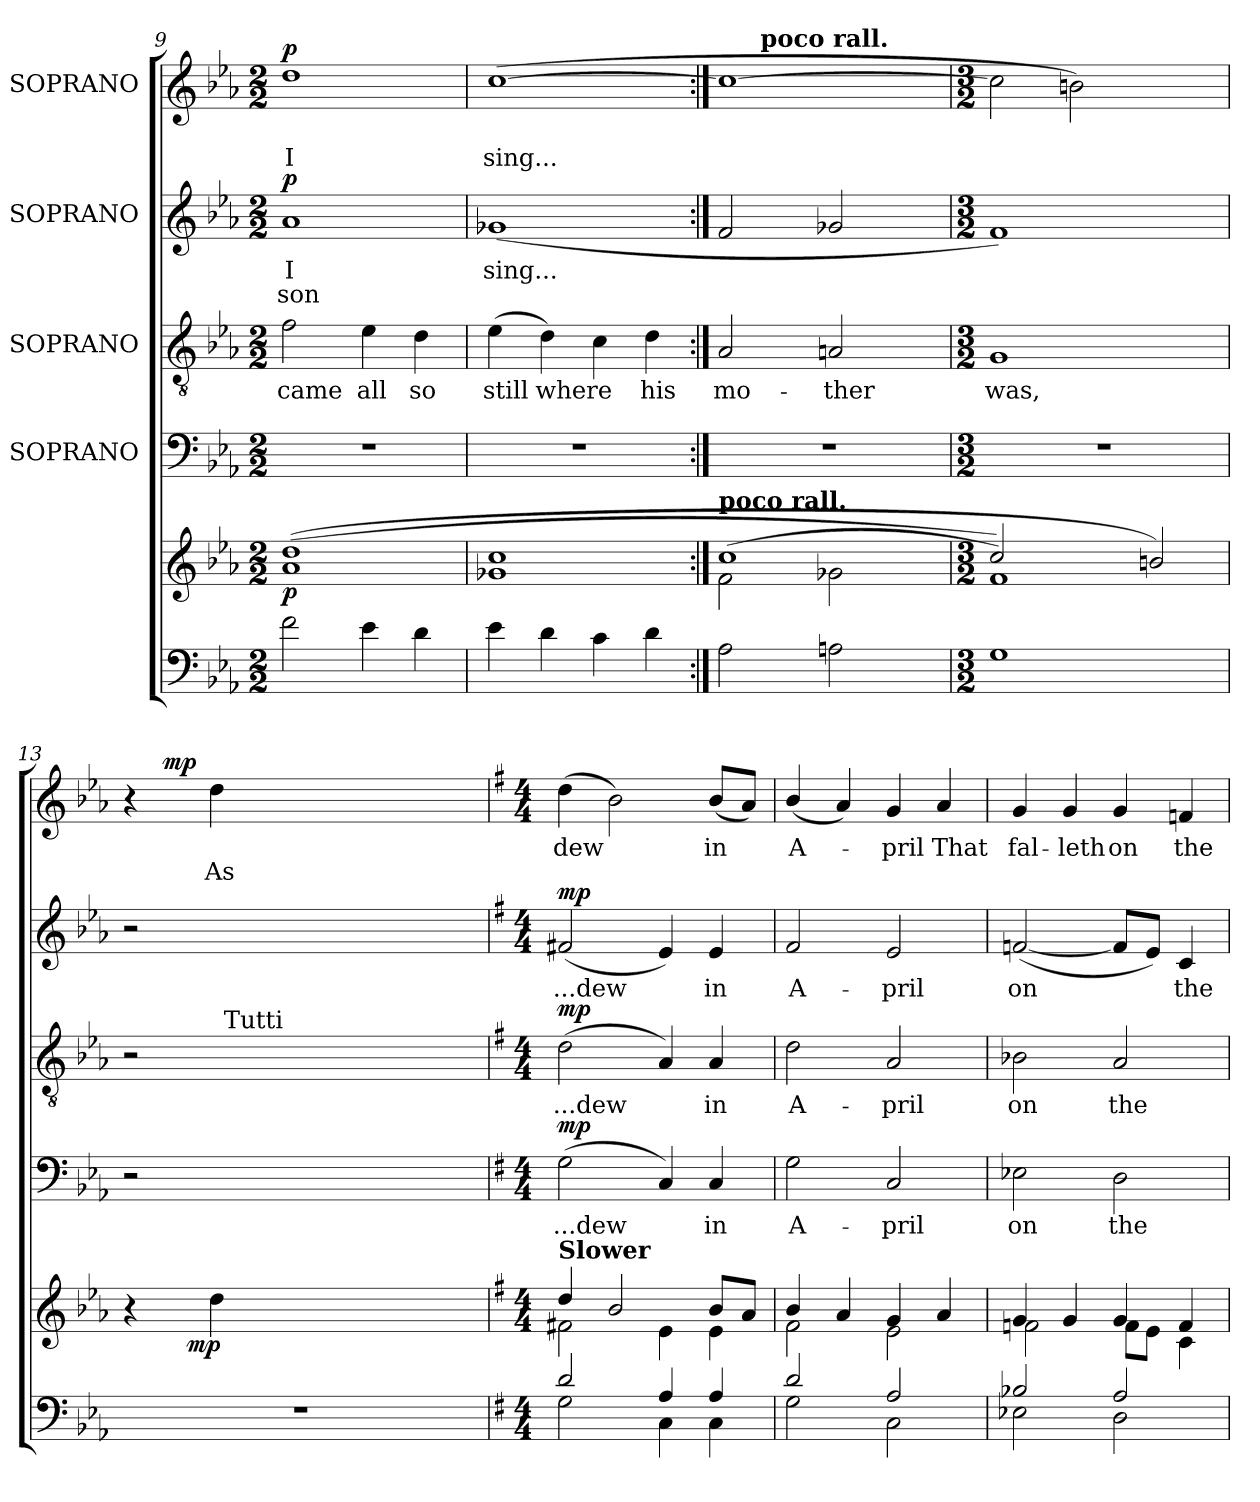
**kern	**kern	**dynam	**kern	**text	**dynam	**kern	**text	**dynam	**kern	**text	**text	**dynam	**kern	**text	**text	**dynam
*part6	*part5	*part5	*part4	*part4	*part4	*part3	*part3	*part3	*part2	*part2	*part2	*part2	*part1	*part1	*part1	*part1
*staff6	*staff5	*staff5	*staff4	*staff4	*staff4	*staff3	*staff3	*staff3	*staff2	*staff2	*staff2	*staff2	*staff1	*staff1	*staff1	*staff1
*	*	*	*I"SOPRANO	*	*	*I"SOPRANO	*	*	*I"SOPRANO	*	*	*	*I"SOPRANO	*	*	*
*clefF4	*clefG2	*	*clefF4	*	*	*clefGv2	*	*	*clefG2	*	*	*	*clefG2	*	*	*
*k[b-e-a-]	*k[b-e-a-]	*	*k[b-e-a-]	*	*	*k[b-e-a-]	*	*	*k[b-e-a-]	*	*	*	*k[b-e-a-]	*	*	*
*E-:	*E-:	*	*E-:	*	*	*E-:	*	*	*E-:	*	*	*	*E-:	*	*	*
*M2/2	*M2/2	*	*M2/2	*	*	*M2/2	*	*	*M2/2	*	*	*	*M2/2	*	*	*
=9	=9	=9	=9	=9	=9	=9	=9	=9	=9	=9	=9	=9	=9	=9	=9	=9
!	!	!LO:DY:b	!	!	!	!	!LO:LY:b	!	!	!LO:LY:b:rj	!LO:LY:b:rj	!LO:DY:a	!	!	!LO:LY:b:rj	!LO:DY:a
2f\	(<(>1a- 1dd	p	1r	.	.	2f\	came	.	1a-	I	son	p	1dd	.	I	p
!	!	!	!	!	!	!	!LO:LY:b	!	!	!	!	!	!	!	!	!
4e-\	.	.	.	.	.	4e-\	all	.	.	.	.	.	.	.	.	.
!	!	!	!	!	!	!	!LO:LY:b	!	!	!	!	!	!	!	!	!
4d\	.	.	.	.	.	4d\	so	.	.	.	.	.	.	.	.	.
=10	=10	=10	=10	=10	=10	=10	=10	=10	=10	=10	=10	=10	=10	=10	=10	=10
!	!	!	!	!	!	!	!LO:LY:b	!	!	!LO:LY:b	!	!	!	!	!LO:LY:b	!
4e-\	1g-X 1cc	.	1r	.	.	(>4e-\	still	.	(<1g-X	sing...	.	.	(>[>1cc	.	sing...	.
!	!	!	!	!	!	!	!LO:LY:b	!	!	!	!	!	!	!	!	!
4d\	.	.	.	.	.	4d\)	where	.	.	.	.	.	.	.	.	.
4c\	.	.	.	.	.	4c\	.	.	.	.	.	.	.	.	.	.
!	!	!	!	!	!	!	!LO:LY:b	!	!	!	!	!	!	!	!	!
4d\	.	.	.	.	.	4d\	his	.	.	.	.	.	.	.	.	.
=11:|!	=11:|!	=11:|!	=11:|!	=11:|!	=11:|!	=11:|!	=11:|!	=11:|!	=11:|!	=11:|!	=11:|!	=11:|!	=11:|!	=11:|!	=11:|!	=11:|!
*	*^	*	*	*	*	*	*	*	*	*	*	*	*	*	*	*
!	!LO:TX:a:B:t=poco rall.	!	!	!	!	!	!	!	!	!	!	!	!	!	!	!	!
!	!	!	!	!	!	!	!	!LO:LY:b	!	!	!	!	!	!	!	!	!
*	*	*	*	*	*	*	*	*	*	*	*	*	*	*^	*	*	*
2A-\	(<1cc	2f\	.	1r	.	.	2A-/	mo-	.	2f/	.	.	.	1cc_	12ryy	.	.	.
.	.	.	.	.	.	.	.	.	.	.	.	.	.	.	48.ryy	.	.	.
!	!	!	!	!	!	!	!	!	!	!	!	!	!	!	!LO:TX:a:B:t=poco rall.	!	!	!
.	.	.	.	.	.	.	.	.	.	.	.	.	.	.	3%2ryy	.	.	.
!	!	!	!	!	!	!	!	!LO:LY:b	!	!	!	!	!	!	!	!	!	!
2An\	.	2g-X\	.	.	.	.	2An/	-ther	.	2g-X/	.	.	.	.	.	.	.	.
.	.	.	.	.	.	.	.	.	.	.	.	.	.	.	6ryy	.	.	.
.	.	.	.	.	.	.	.	.	.	.	.	.	.	.	24ryy	.	.	.
.	.	.	.	.	.	.	.	.	.	.	.	.	.	.	96ryy	.	.	.
*	*	*	*	*	*	*	*	*	*	*	*	*	*	*v	*v	*	*	*
=12	=12	=12	=12	=12	=12	=12	=12	=12	=12	=12	=12	=12	=12	=12	=12	=12	=12
*M3/2	*M3/2	*	*	*M3/2	*	*	*M3/2	*	*	*M3/2	*	*	*	*M3/2	*	*	*
*	*	*	*	*	*	*	*	*	*	*	*	*	*	*^	*	*	*
!	!	!	!	!LO:N:vis=1	!	!	!	!LO:LY:b	!	!	!	!	!	!	!	!	!	!
*	*	*	*	*	*	*	*	*	*	*	*	*	*	*v	*v	*	*	*
1G	1f)	2cc/)	.	1.r	.	.	1G	was,	.	1f)	.	.	.	2cc\]	.	.	.
.	.	1ryy	.	.	.	.	.	.	.	.	.	.	.	2bn\)	.	.	.
2ryy	2bn/)	.	.	.	.	.	2ryy	.	.	2ryy	.	.	.	2ryy	.	.	.
=13	=13	=13	=13	=13	=13	=13	=13	=13	=13	=13	=13	=13	=13	=13	=13	=13	=13
*	*	*	*	*	*	*	*^	*	*	*	*	*	*	*^	*	*	*
1.r	4ra	8.ryy	.	2r	.	.	2r	4ryy	.	.	2r	.	.	.	4r	12ryy	.	.	.
.	.	.	.	.	.	.	.	.	.	.	.	.	.	.	.	48.ryy	.	.	.
!	!	!	!	!	!	!	!	!	!	!	!	!	!	!	!	!	!	!	!LO:DY:a
.	.	.	.	.	.	.	.	.	.	.	.	.	.	.	.	3%2ryy	.	.	mp
!	!	!	!LO:DY:b	!	!	!	!	!	!	!	!	!	!	!	!	!	!	!	!
.	.	1ryy	mp	.	.	.	.	.	.	.	.	.	.	.	.	.	.	.	.
!	!	!	!	!	!	!	!	!	!	!	!	!	!	!	!	!	!	!LO:LY:b	!
.	4dd\	.	.	.	.	.	.	32ryy	.	.	.	.	.	.	4dd\	.	.	As	.
!	!	!	!	!	!	!	!	!LO:TX:a:t=Tutti	!	!	!	!	!	!	!	!	!	!	!
.	.	.	.	.	.	.	.	1ryy	.	.	.	.	.	.	.	.	.	.	.
.	1ryy	.	.	1ryy	.	.	1ryy	.	.	.	1ryy	.	.	.	1ryy	.	.	.	.
.	.	.	.	.	.	.	.	.	.	.	.	.	.	.	.	3%2ryy	.	.	.
.	.	4ryy	.	.	.	.	.	.	.	.	.	.	.	.	.	.	.	.	.
.	.	.	.	.	.	.	.	8..ryy	.	.	.	.	.	.	.	.	.	.	.
.	.	16ryy	.	.	.	.	.	.	.	.	.	.	.	.	.	.	.	.	.
.	.	.	.	.	.	.	.	.	.	.	.	.	.	.	.	24ryy	.	.	.
.	.	.	.	.	.	.	.	.	.	.	.	.	.	.	.	96ryy	.	.	.
*	*	*	*	*	*	*	*v	*v	*	*	*	*	*	*	*v	*v	*	*	*
!!LO:PB:g=z
=14	=14	=14	=14	=14	=14	=14	=14	=14	=14	=14	=14	=14	=14	=14	=14	=14	=14
*k[f#]	*k[f#]	*	*	*k[f#]	*	*	*k[f#]	*	*	*k[f#]	*	*	*	*k[f#]	*	*	*
*G:	*G:	*	*	*G:	*	*	*G:	*	*	*G:	*	*	*	*G:	*	*	*
*M4/4	*M4/4	*	*	*M4/4	*	*	*M4/4	*	*	*M4/4	*	*	*	*M4/4	*	*	*
*	*MM80	*	*	*	*	*	*	*	*	*	*	*	*	*MM80	*	*	*
*^	*	*	*	*	*	*	*^	*	*	*	*	*	*	*^	*	*	*
!	!	!	!	!	!	!	!	!	!	!	!	!	!	!	!	!LO:TX:a:B:t=Slower	!	!	!	!
!	!	!LO:TX:a:B:t=Slower	!	!	!	!	!	!	!	!	!	!	!	!	!	!	!	!	!	!
!	!	!	!	!	!	!LO:LY:b	!LO:DY:a	!	!	!LO:LY:b	!LO:DY:a	!	!LO:LY:b	!	!LO:DY:a	!	!	!LO:LY:b	!	!
*	*	*	*	*	*	*	*	*v	*v	*	*	*	*	*	*	*v	*v	*	*	*
2d/	2G\	4dd/	2f#X\	.	(>2G\	...dew	mp	(>2d\	...dew	mp	(<2f#X/	...dew	.	mp	(>4dd\	dew	.	.
.	.	2b/	.	.	.	.	.	.	.	.	.	.	.	.	2b\)	.	.	.
4A/	4C\	.	4e\	.	4C/)	.	.	4A/)	.	.	4e/)	.	.	.	.	.	.	.
!	!	!	!	!	!	!LO:LY:b	!	!	!LO:LY:b	!	!	!LO:LY:b	!	!	!	!LO:LY:b	!	!
4A/	4C\	8b/L	4e\	.	4C/	in	.	4A/	in	.	4e/	in	.	.	(<8b/L	in	.	.
.	.	8a/J	.	.	.	.	.	.	.	.	.	.	.	.	8a/J)	.	.	.
=15	=15	=15	=15	=15	=15	=15	=15	=15	=15	=15	=15	=15	=15	=15	=15	=15	=15	=15
!	!	!	!	!	!	!LO:LY:b	!	!	!LO:LY:b	!	!	!LO:LY:b	!	!	!	!LO:LY:b	!	!
2d/	2G\	4b/	2f#\	.	2G\	A-	.	2d\	A-	.	2f#/	A-	.	.	(<4b/	A-	.	.
.	.	4a/	.	.	.	.	.	.	.	.	.	.	.	.	4a/)	.	.	.
!	!	!	!	!	!	!LO:LY:b	!	!	!LO:LY:b	!	!	!LO:LY:b	!	!	!	!LO:LY:b	!	!
2A/	2C\	4g/	2e\	.	2C/	-pril	.	2A/	-pril	.	2e/	-pril	.	.	4g/	-pril	.	.
!	!	!	!	!	!	!	!	!	!	!	!	!	!	!	!	!LO:LY:b	!	!
.	.	4a/	.	.	.	.	.	.	.	.	.	.	.	.	4a/	That	.	.
=16	=16	=16	=16	=16	=16	=16	=16	=16	=16	=16	=16	=16	=16	=16	=16	=16	=16	=16
!	!	!	!	!	!	!LO:LY:b	!	!	!LO:LY:b	!	!	!LO:LY:b	!	!	!	!LO:LY:b	!	!
2B-X/	2E-X\	4g/	2fn\	.	2E-X\	on	.	2B-X\	on	.	(<[<2fn/	on	.	.	4g/	fal-	.	.
!	!	!	!	!	!	!	!	!	!	!	!	!	!	!	!	!LO:LY:b	!	!
.	.	4g/	.	.	.	.	.	.	.	.	.	.	.	.	4g/	-leth	.	.
!	!	!	!	!	!	!LO:LY:b	!	!	!LO:LY:b	!	!	!	!	!	!	!LO:LY:b	!	!
2A/	2D\	(4g/	8f\L	.	2D\	the	.	2A/	the	.	8f/L]	.	.	.	4g/	on	.	.
.	.	.	8e\J	.	.	.	.	.	.	.	8e/J)	.	.	.	.	.	.	.
!	!	!	!	!	!	!	!	!	!	!	!	!LO:LY:b	!	!	!	!LO:LY:b	!	!
.	.	4f/	4c\	.	.	.	.	.	.	.	4c/	the	.	.	4fn/	the	.	.
*v	*v	*	*	*	*	*	*	*	*	*	*	*	*	*	*	*	*	*
*	*v	*v	*	*	*	*	*	*	*	*	*	*	*	*	*	*	*
=	=	=	=	=	=	=	=	=	=	=	=	=	=	=	=	=
*-	*-	*-	*-	*-	*-	*-	*-	*-	*-	*-	*-	*-	*-	*-	*-	*-
